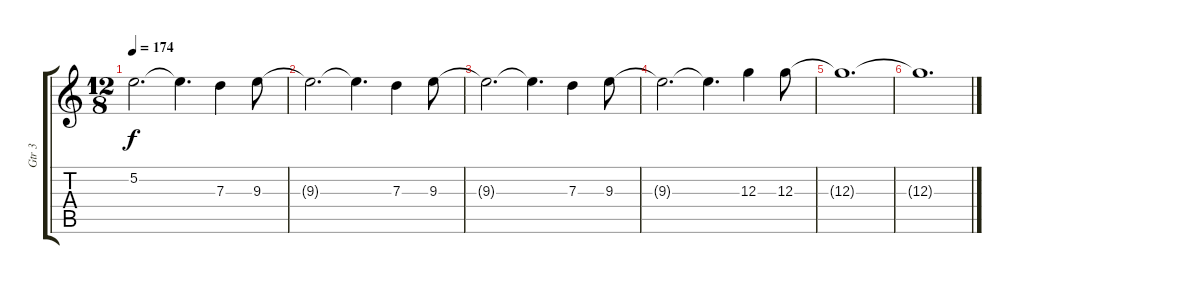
\track ("Gtr 3" "Gtr 3") {instrument distortionguitar}
\staff {score tabs}
\tuning (E4 B3 G3 D3 A2 E2) {hide}
\ts (12 8)
\tempo 174
\clef g2
\ks c
5.2{t}.2{d dy f} 5.2{t}.4{d} 7.3.4 9.3.8 |
9.3{t}.2{d} 9.3{t}.4{d} 7.3.4 9.3.8 |
9.3{t}.2{d} 9.3{t}.4{d} 7.3.4 9.3.8 |
9.3{t}.2{d} 9.3{t}.4{d} 12.3.4 12.3.8 |
12.3{t}.1{d} |
12.3{t}.1{d}
